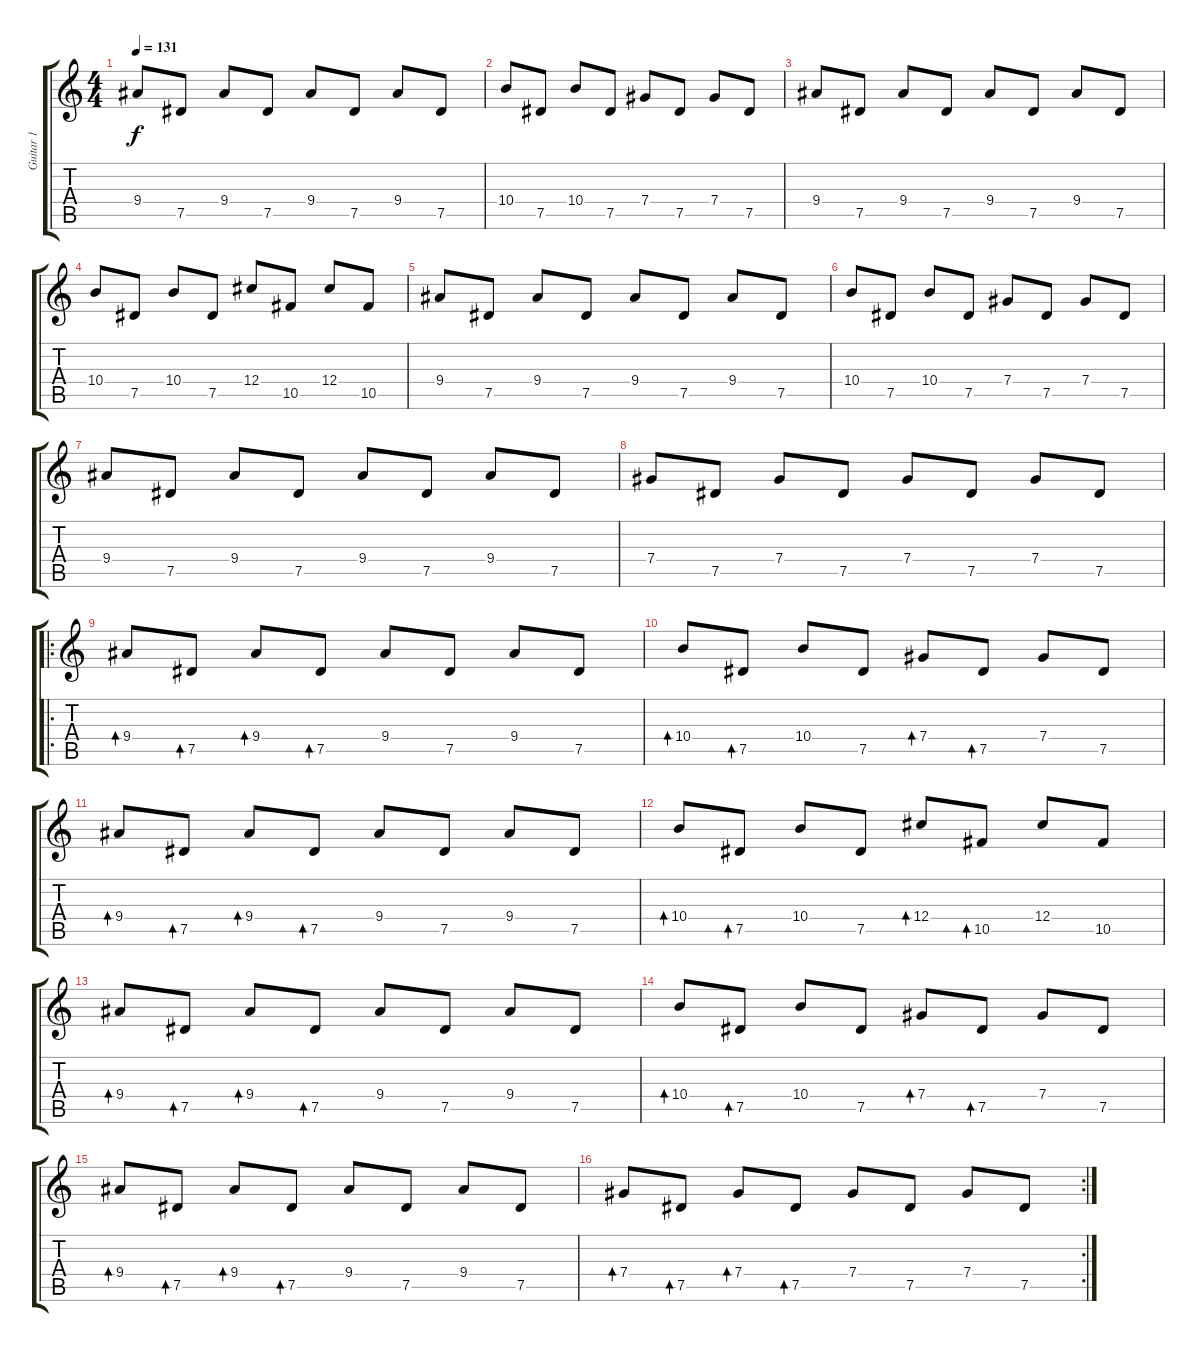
\track ("Guitar 1" "Guitar 1") {instrument electricguitarclean}
\staff {score tabs}
\tuning (Eb4 Bb3 Gb3 Db3 Ab2 Eb2) {hide}
\ts (4 4)
\tempo 131
\clef g2
\ks c
9.4.8{dy f instrument electricguitarclean} 7.5.8 9.4.8 7.5.8 9.4.8 7.5.8 9.4.8 7.5.8 |
10.4.8 7.5.8 10.4.8 7.5.8 7.4.8 7.5.8 7.4.8 7.5.8 |
9.4.8 7.5.8 9.4.8 7.5.8 9.4.8 7.5.8 9.4.8 7.5.8 |
10.4.8 7.5.8 10.4.8 7.5.8 12.4.8 10.5.8 12.4.8 10.5.8 |
9.4.8 7.5.8 9.4.8 7.5.8 9.4.8 7.5.8 9.4.8 7.5.8 |
10.4.8 7.5.8 10.4.8 7.5.8 7.4.8 7.5.8 7.4.8 7.5.8 |
9.4.8 7.5.8 9.4.8 7.5.8 9.4.8 7.5.8 9.4.8 7.5.8 |
7.4.8 7.5.8 7.4.8 7.5.8 7.4.8 7.5.8 7.4.8 7.5.8 |
\ro
9.4.8{bd 240} 7.5.8{bd 240} 9.4.8{bd 240} 7.5.8{bd 240} 9.4.8 7.5.8 9.4.8 7.5.8 |
10.4.8{bd 240} 7.5.8{bd 240} 10.4.8 7.5.8 7.4.8{bd 240} 7.5.8{bd 240} 7.4.8 7.5.8 |
9.4.8{bd 240} 7.5.8{bd 240} 9.4.8{bd 240} 7.5.8{bd 240} 9.4.8 7.5.8 9.4.8 7.5.8 |
10.4.8{bd 240} 7.5.8{bd 240} 10.4.8 7.5.8 12.4.8{bd 240} 10.5.8{bd 240} 12.4.8 10.5.8 |
9.4.8{bd 240} 7.5.8{bd 240} 9.4.8{bd 240} 7.5.8{bd 240} 9.4.8 7.5.8 9.4.8 7.5.8 |
10.4.8{bd 240} 7.5.8{bd 240} 10.4.8 7.5.8 7.4.8{bd 240} 7.5.8{bd 240} 7.4.8 7.5.8 |
9.4.8{bd 240} 7.5.8{bd 240} 9.4.8{bd 240} 7.5.8{bd 240} 9.4.8 7.5.8 9.4.8 7.5.8 |
\rc 2
7.4.8{bd 240} 7.5.8{bd 240} 7.4.8{bd 240} 7.5.8{bd 240} 7.4.8 7.5.8 7.4.8 7.5.8
